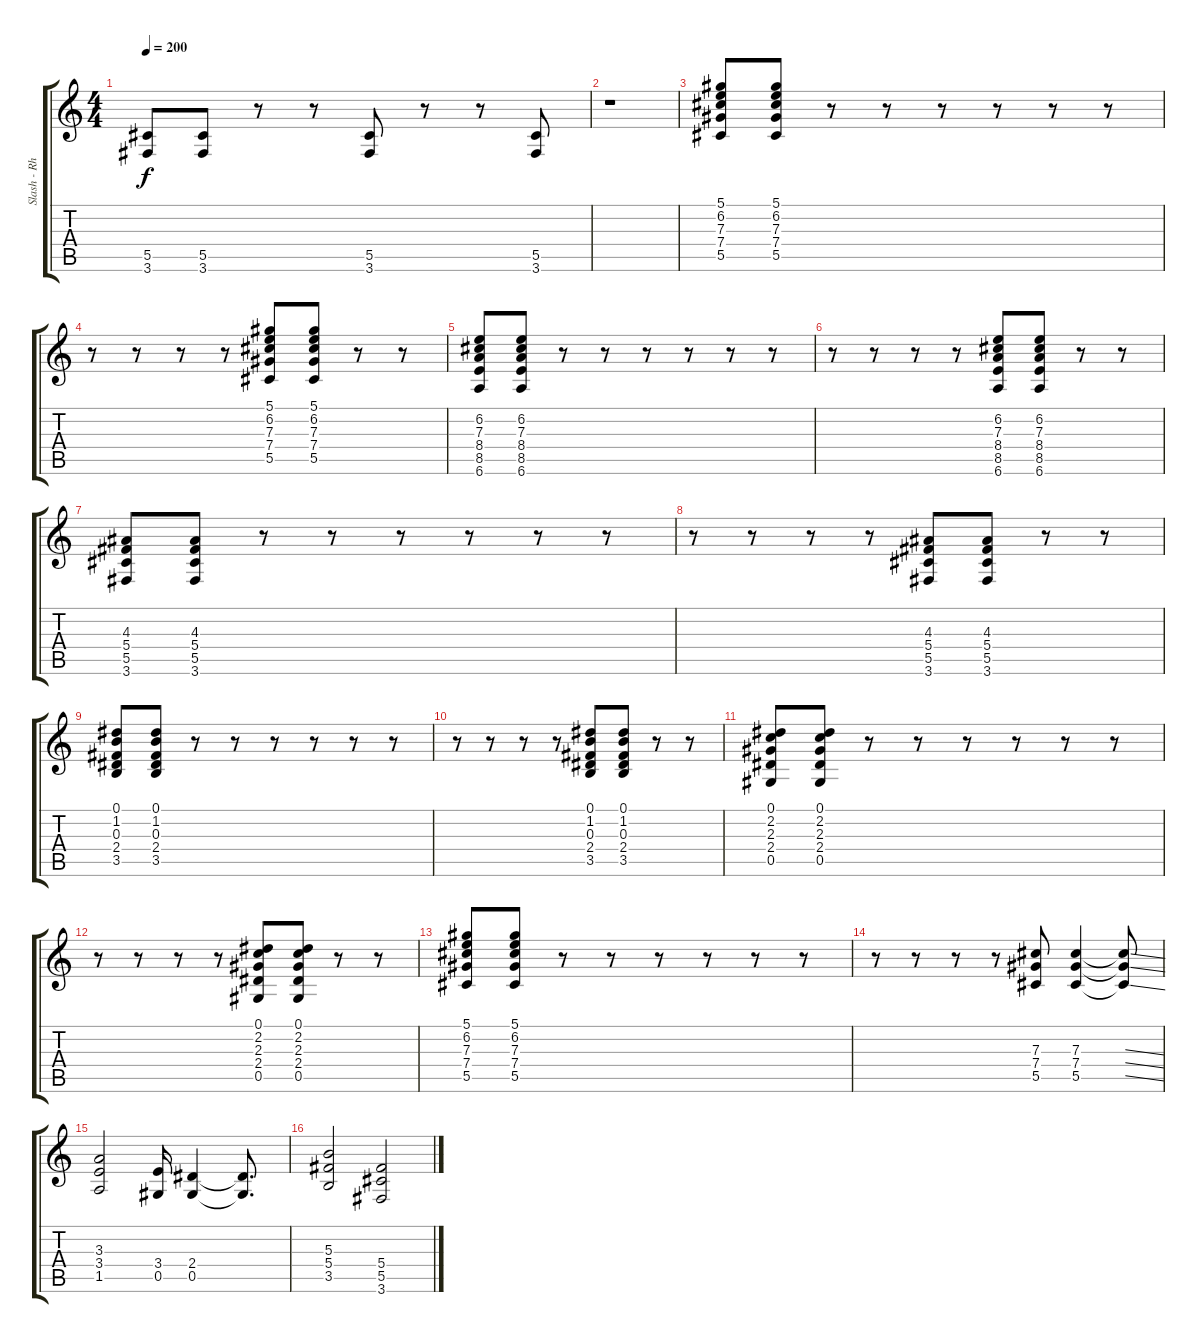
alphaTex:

\track ("Slash - Rhythm Guitar" "Slash - Rh") {instrument distortionguitar}
\staff {score tabs}
\tuning (Eb4 Bb3 Gb3 Db3 Ab2 Eb2) {hide}
\ts (4 4)
\tempo 200
\clef g2
\ks c
(5.5 3.6).8{dy f} (5.5 3.6).8 r.8 r.8 (5.5 3.6).8 r.8 r.8 (5.5 3.6).8 |
r.1 |
(5.1 6.2 7.3 7.4 5.5).8 (5.1 6.2 7.3 7.4 5.5).8 r.8 r.8 r.8 r.8 r.8 r.8 |
r.8 r.8 r.8 r.8 (5.1 6.2 7.3 7.4 5.5).8 (5.1 6.2 7.3 7.4 5.5).8 r.8 r.8 |
(6.2 7.3 8.4 8.5 6.6).8 (6.2 7.3 8.4 8.5 6.6).8 r.8 r.8 r.8 r.8 r.8 r.8 |
r.8 r.8 r.8 r.8 (6.2 7.3 8.4 8.5 6.6).8 (6.2 7.3 8.4 8.5 6.6).8 r.8 r.8 |
(4.3 5.4 5.5 3.6).8 (4.3 5.4 5.5 3.6).8 r.8 r.8 r.8 r.8 r.8 r.8 |
r.8 r.8 r.8 r.8 (4.3 5.4 5.5 3.6).8 (4.3 5.4 5.5 3.6).8 r.8 r.8 |
(0.1 1.2 0.3 2.4 3.5).8 (0.1 1.2 0.3 2.4 3.5).8 r.8 r.8 r.8 r.8 r.8 r.8 |
r.8 r.8 r.8 r.8 (0.1 1.2 0.3 2.4 3.5).8 (0.1 1.2 0.3 2.4 3.5).8 r.8 r.8 |
(0.1 2.2 2.3 2.4 0.5).8 (0.1 2.2 2.3 2.4 0.5).8 r.8 r.8 r.8 r.8 r.8 r.8 |
r.8 r.8 r.8 r.8 (0.1 2.2 2.3 2.4 0.5).8 (0.1 2.2 2.3 2.4 0.5).8 r.8 r.8 |
(5.1 6.2 7.3 7.4 5.5).8 (5.1 6.2 7.3 7.4 5.5).8 r.8 r.8 r.8 r.8 r.8 r.8 |
r.8 r.8 r.8 r.8 (7.3 7.4 5.5).8 (7.3 7.4 5.5).4 (7.3{ss t} 7.4{ss t} 5.5{ss t}).8 |
(3.3 3.4 1.5).2 (3.4 0.5).16 (2.4 0.5).4 (2.4{t} 0.5{t}).8{d} |
(5.3 5.4 3.5).2 (5.4 5.5 3.6).2
